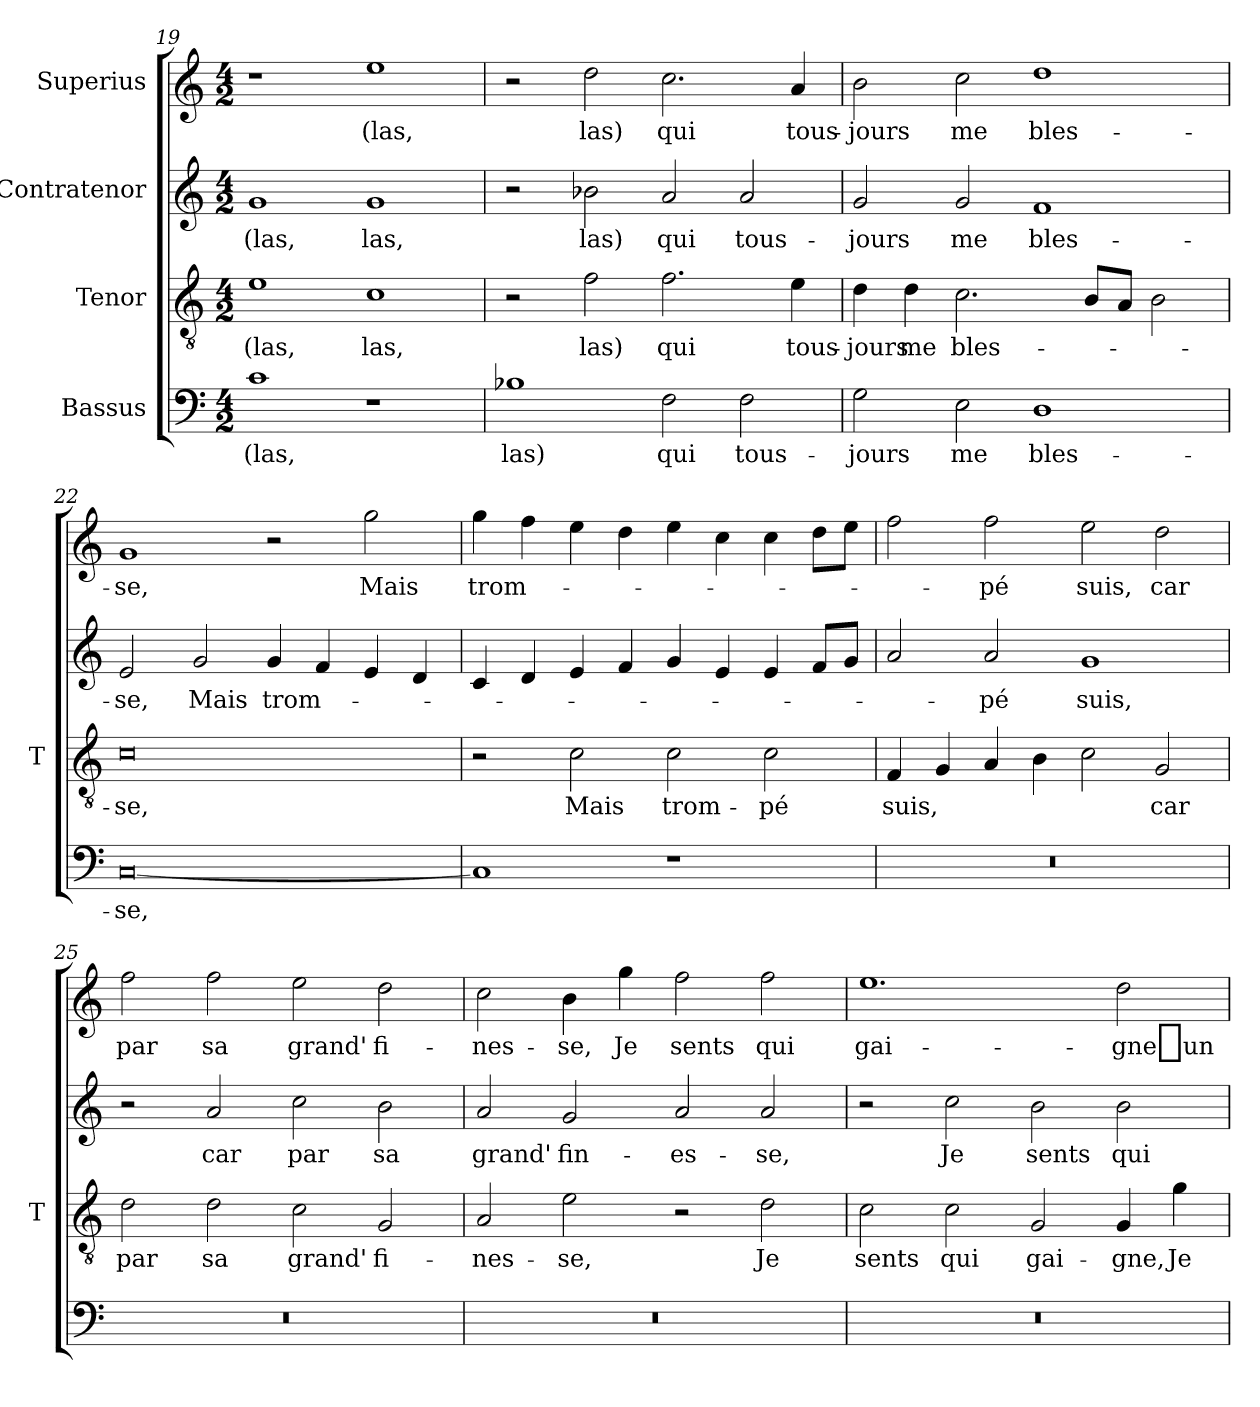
**kern	**text	**kern	**text	**kern	**text	**kern	**text
*part4	*part4	*part3	*part3	*part2	*part2	*part1	*part1
*staff4	*staff4	*staff3	*staff3	*staff2	*staff2	*staff1	*staff1
*I"Bassus	*	*I"Tenor	*	*I"Contratenor	*	*I"Superius	*
*	*	*I'T	*	*	*	*	*
*clefF4	*	*clefGv2	*	*clefG2	*	*clefG2	*
*k[]	*	*k[]	*	*k[]	*	*k[]	*
*M4/2	*	*M4/2	*	*M4/2	*	*M4/2	*
=19	=19	=19	=19	=19	=19	=19	=19
1c	-(las,	1e	-(las,	1g	-(las,	1r	.
1r	.	1c	-las,	1g	-las,	1ee	-(las,
=20	=20	=20	=20	=20	=20	=20	=20
1B-X	-las)	2r	.	2r	.	2r	.
.	.	2f	-las)	2b-X	-las)	2dd	-las)
2F	-qui	2.f	-qui	2a	-qui	2.cc	-qui
2F	tous-	.	.	2a	tous-	.	.
.	.	4e	tous-	.	.	4a	tous-
=21	=21	=21	=21	=21	=21	=21	=21
2G	-jours	4d	-jours	2g	-jours	2b	-jours
.	.	4d	-me	.	.	.	.
2E	-me	2.c	bles-	2g	-me	2cc	-me
1D	bles-	.	.	1f	bles-	1dd	bles-
.	.	8BL	.	.	.	.	.
.	.	8AJ	.	.	.	.	.
.	.	2B	.	.	.	.	.
=22	=22	=22	=22	=22	=22	=22	=22
[0C	-se,	0c	-se,	2e	-se,	1g	-se,
.	.	.	.	2g	-Mais	.	.
.	.	.	.	4g	trom-	2r	.
.	.	.	.	4f	.	.	.
.	.	.	.	4e	.	2gg	-Mais
.	.	.	.	4d	.	.	.
=23	=23	=23	=23	=23	=23	=23	=23
1C]	.	2r	.	4c	.	4gg	trom-
.	.	.	.	4d	.	4ff	.
.	.	2c	-Mais	4e	.	4ee	.
.	.	.	.	4f	.	4dd	.
1r	.	2c	trom-	4g	.	4ee	.
.	.	.	.	4e	.	4cc	.
.	.	2c	-pé	4e	.	4cc	.
.	.	.	.	8fL	.	8ddL	.
.	.	.	.	8gJ	.	8eeJ	.
=24	=24	=24	=24	=24	=24	=24	=24
0r	.	4F	-suis,	2a	.	2ff	.
.	.	4G	.	.	.	.	.
.	.	4A	.	2a	-pé	2ff	-pé
.	.	4B	.	.	.	.	.
.	.	2c	.	1g	-suis,	2ee	-suis,
.	.	2G	-car	.	.	2dd	-car
=25	=25	=25	=25	=25	=25	=25	=25
0r	.	2d	-par	2r	.	2ff	-par
.	.	2d	-sa	2a	-car	2ff	-sa
.	.	2c	-grand'	2cc	-par	2ee	-grand'
.	.	2G	fi-	2b	-sa	2dd	fi-
=26	=26	=26	=26	=26	=26	=26	=26
0r	.	2A	nes-	2a	-grand'	2cc	nes-
.	.	2e	-se,	2g	fin-	4b	-se,
.	.	.	.	.	.	4gg	-Je
.	.	2r	.	2a	es-	2ff	-sents
.	.	2d	-Je	2a	-se,	2ff	-qui
=27	=27	=27	=27	=27	=27	=27	=27
0r	.	2c	-sents	2r	.	1.ee	gai-
.	.	2c	-qui	2cc	-Je	.	.
.	.	2G	gai-	2b	-sents	.	.
.	.	4G	-gne,	2b	-qui	2dd	-gne_un
.	.	4g	-Je	.	.	.	.
=	=	=	=	=	=	=	=
*-	*-	*-	*-	*-	*-	*-	*-
